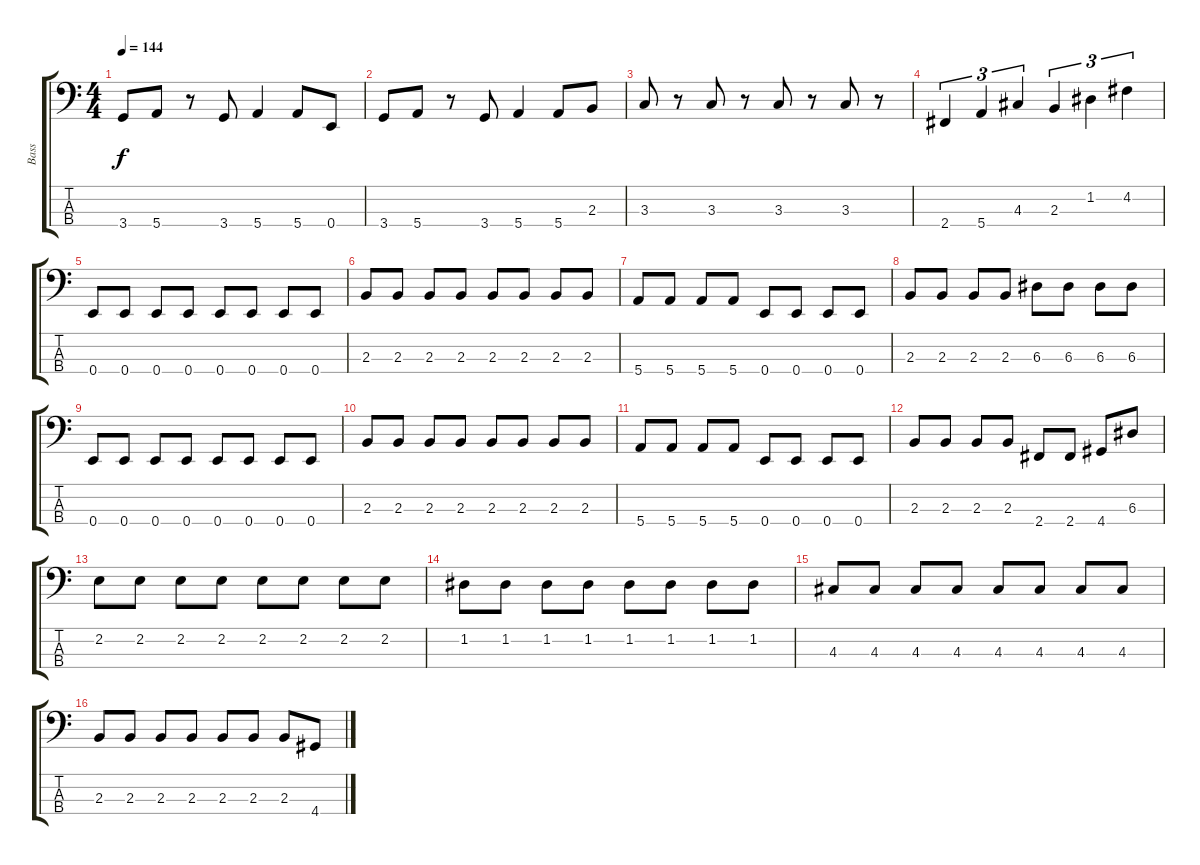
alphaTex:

\track ("Bass" "Bass") {instrument electricbassfinger}
\staff {score tabs}
\tuning (G2 D2 A1 E1) {hide}
\ts (4 4)
\tempo 144
\clef f4
\ks c
3.4.8{dy f} 5.4.8 r.8 3.4.8 5.4.4 5.4.8 0.4.8 |
3.4.8 5.4.8 r.8 3.4.8 5.4.4 5.4.8 2.3.8 |
3.3.8 r.8 3.3.8 r.8 3.3.8 r.8 3.3.8 r.8 |
2.4.4{tu (3 2)} 5.4.4{tu (3 2)} 4.3.4{tu (3 2)} 2.3.4{tu (3 2)} 1.2.4{tu (3 2)} 4.2.4{tu (3 2)} |
0.4.8 0.4.8 0.4.8 0.4.8 0.4.8 0.4.8 0.4.8 0.4.8 |
2.3.8 2.3.8 2.3.8 2.3.8 2.3.8 2.3.8 2.3.8 2.3.8 |
5.4.8 5.4.8 5.4.8 5.4.8 0.4.8 0.4.8 0.4.8 0.4.8 |
2.3.8 2.3.8 2.3.8 2.3.8 6.3.8 6.3.8 6.3.8 6.3.8 |
0.4.8 0.4.8 0.4.8 0.4.8 0.4.8 0.4.8 0.4.8 0.4.8 |
2.3.8 2.3.8 2.3.8 2.3.8 2.3.8 2.3.8 2.3.8 2.3.8 |
5.4.8 5.4.8 5.4.8 5.4.8 0.4.8 0.4.8 0.4.8 0.4.8 |
2.3.8 2.3.8 2.3.8 2.3.8 2.4.8 2.4.8 4.4.8 6.3.8 |
2.2.8 2.2.8 2.2.8 2.2.8 2.2.8 2.2.8 2.2.8 2.2.8 |
1.2.8 1.2.8 1.2.8 1.2.8 1.2.8 1.2.8 1.2.8 1.2.8 |
4.3.8 4.3.8 4.3.8 4.3.8 4.3.8 4.3.8 4.3.8 4.3.8 |
2.3.8 2.3.8 2.3.8 2.3.8 2.3.8 2.3.8 2.3.8 4.4.8
